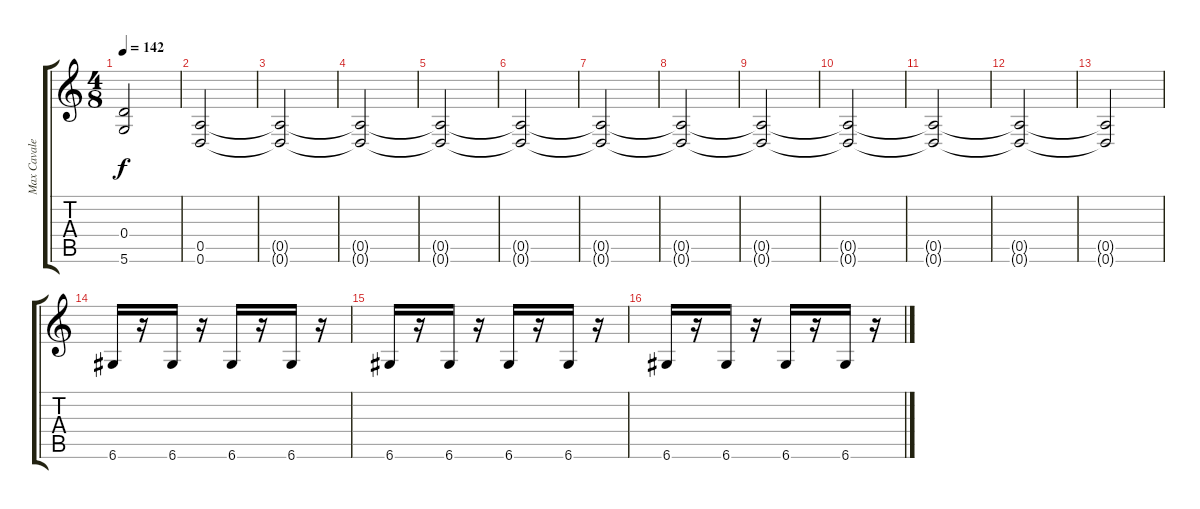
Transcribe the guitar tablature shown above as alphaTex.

\track ("Max Cavalera" "Max Cavale") {instrument distortionguitar}
\staff {score tabs}
\tuning (E4 B3 G3 D3 A2 D2) {hide}
\ts (4 8)
\tempo 142
\clef g2
\ks c
(0.4{t} 5.6{t}).2{dy f} |
(0.5 0.6).2 |
(0.5{t} 0.6{t}).2 |
(0.5{t} 0.6{t}).2 |
(0.5{t} 0.6{t}).2 |
(0.5{t} 0.6{t}).2 |
(0.5{t} 0.6{t}).2 |
(0.5{t} 0.6{t}).2 |
(0.5{t} 0.6{t}).2 |
(0.5{t} 0.6{t}).2 |
(0.5{t} 0.6{t}).2 |
(0.5{t} 0.6{t}).2 |
(0.5{t} 0.6{t}).2 |
6.6.16 r.16 6.6.16 r.16 6.6.16 r.16 6.6.16 r.16 |
6.6.16 r.16 6.6.16 r.16 6.6.16 r.16 6.6.16 r.16 |
6.6.16 r.16 6.6.16 r.16 6.6.16 r.16 6.6.16 r.16
